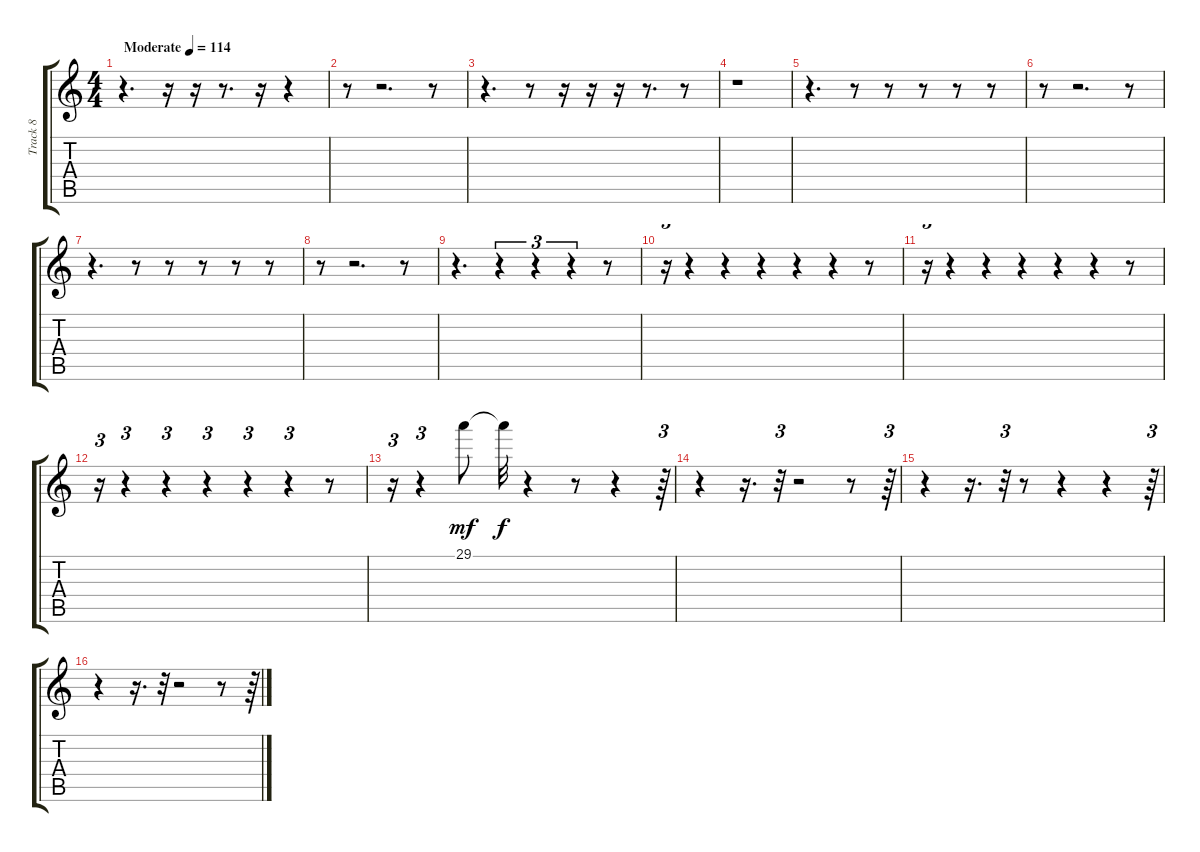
\track ("Track 8" "Track 8") {instrument musicbox}
\staff {score tabs}
\tuning (E4 B3 G3 D3 A2 E2) {hide}
\ts (4 4)
\tempo (114 "Moderate")
\clef g2
\ks c
r.4{d dy mf instrument musicbox} r.16 r.16 r.8{d} r.16 r.4 |
r.8 r.2{d} r.8 |
r.4{d} r.8 r.16 r.16 r.16 r.8{d} r.8 |
r.1 |
r.4{d} r.8 r.8 r.8 r.8 r.8 |
r.8 r.2{d} r.8 |
r.4{d} r.8 r.8 r.8 r.8 r.8 |
r.8 r.2{d} r.8 |
r.4{d} r.4{tu (3 2)} r.4{tu (3 2)} r.4{tu (3 2)} r.8 |
r.16{tu (3 2)} r.4{tu (3 2)} r.4{tu (3 2)} r.4{tu (3 2)} r.4{tu (3 2)} r.4{tu (3 2)} r.8 |
r.16{tu (3 2)} r.4{tu (3 2)} r.4{tu (3 2)} r.4{tu (3 2)} r.4{tu (3 2)} r.4{tu (3 2)} r.8 |
r.16{tu (3 2)} r.4{tu (3 2)} r.4{tu (3 2)} r.4{tu (3 2)} r.4{tu (3 2)} r.4{tu (3 2)} r.8 |
r.16{tu (3 2)} r.4{tu (3 2)} 29.1.8 29.1{t}.32{dy f} r.4 r.8 r.4 r.64{tu (3 2)} |
r.4 r.16{d} r.32{tu (3 2)} r.2 r.8 r.64{tu (3 2)} |
r.4 r.16{d} r.32{tu (3 2)} r.8 r.4 r.4 r.64{tu (3 2)} |
r.4 r.16{d} r.32{tu (3 2)} r.2 r.8 r.64{tu (3 2)}
